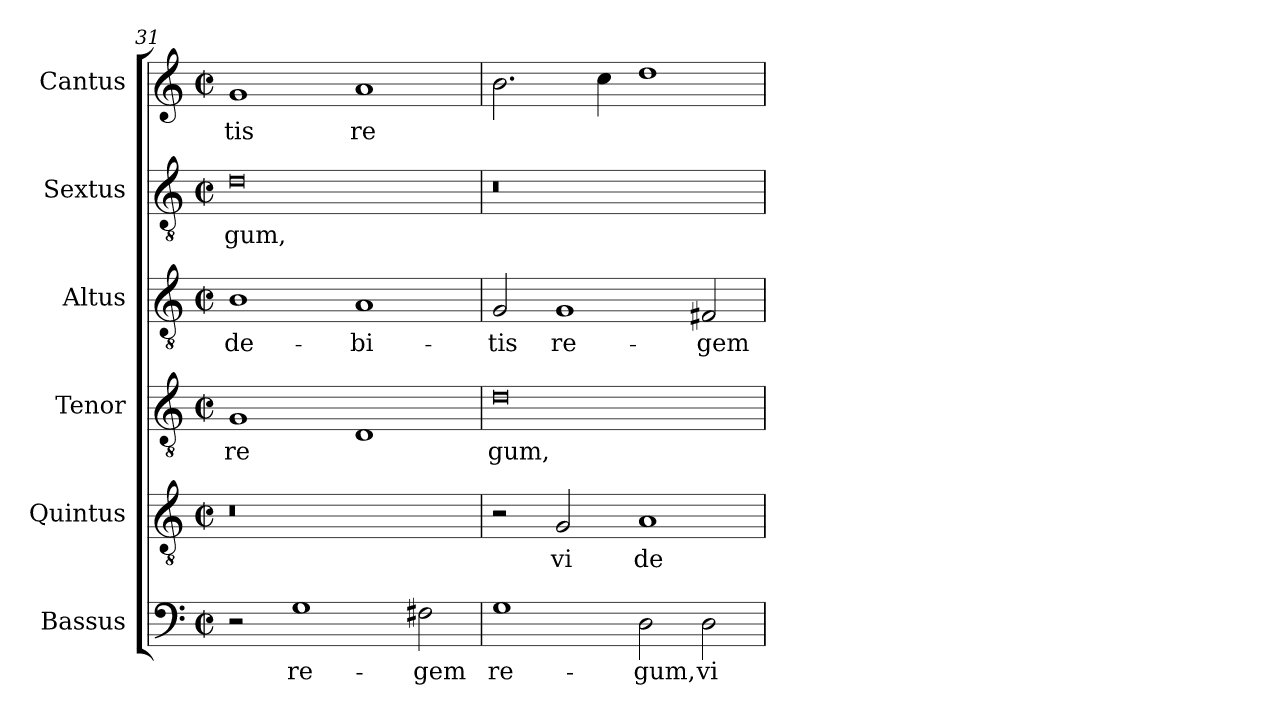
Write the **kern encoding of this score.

**kern	**text	**kern	**text	**kern	**text	**kern	**text	**kern	**text	**kern	**text
*part6	*part6	*part5	*part5	*part4	*part4	*part3	*part3	*part2	*part2	*part1	*part1
*staff6	*staff6	*staff5	*staff5	*staff4	*staff4	*staff3	*staff3	*staff2	*staff2	*staff1	*staff1
*I"Bassus	*	*I"Quintus	*	*I"Tenor	*	*I"Altus	*	*I"Sextus	*	*I"Cantus	*
*clefF4	*	*clefGv2	*	*clefGv2	*	*clefGv2	*	*clefGv2	*	*clefG2	*
*M2/2	*	*M2/2	*	*M2/2	*	*M2/2	*	*M2/2	*	*M2/2	*
*met(c|)	*	*met(c|)	*	*met(c|)	*	*met(c|)	*	*met(c|)	*	*met(c|)	*
=31	=31	=31	=31	=31	=31	=31	=31	=31	=31	=31	=31
!	!	!	!	!	!LO:LY:b:cj	!	!LO:LY:b:cj	!	!LO:LY:b:cj	!	!LO:LY:b:cj
2r	.	0r	.	1G	re	1B	-de-	0d	-gum,	1g	tis
!	!LO:LY:b:cj	!	!	!	!	!	!	!	!	!	!
1G	re-	.	.	.	.	.	.	.	.	.	.
!	!	!	!	!	!	!	!LO:LY:b:cj	!	!	!	!LO:LY:b:cj
.	.	.	.	1D	.	1A	-bi-	.	.	1a	re
!	!LO:LY:b:cj	!	!	!	!	!	!	!	!	!	!
2F#\	-gem	.	.	.	.	.	.	.	.	.	.
=32	=32	=32	=32	=32	=32	=32	=32	=32	=32	=32	=32
!	!LO:LY:b:cj	!	!	!	!LO:LY:b:cj	!	!LO:LY:b:cj	!	!	!	!
1G	re-	2r	.	0d	gum,	2G/	-tis	0r	.	2.b\	.
!	!	!	!LO:LY:b:cj	!	!	!	!LO:LY:b:cj	!	!	!	!
.	.	2G/	vi	.	.	1G	re-	.	.	.	.
.	.	.	.	.	.	.	.	.	.	4cc\	.
!	!LO:LY:b:cj	!	!LO:LY:b:cj	!	!	!	!	!	!	!	!
2D\	-gum,	1A	de	.	.	.	.	.	.	1dd	.
!	!LO:LY:b:cj	!	!	!	!	!	!LO:LY:b:cj	!	!	!	!
2D\	vi-	.	.	.	.	2F#X/	-gem	.	.	.	.
=	=	=	=	=	=	=	=	=	=	=	=
*-	*-	*-	*-	*-	*-	*-	*-	*-	*-	*-	*-
